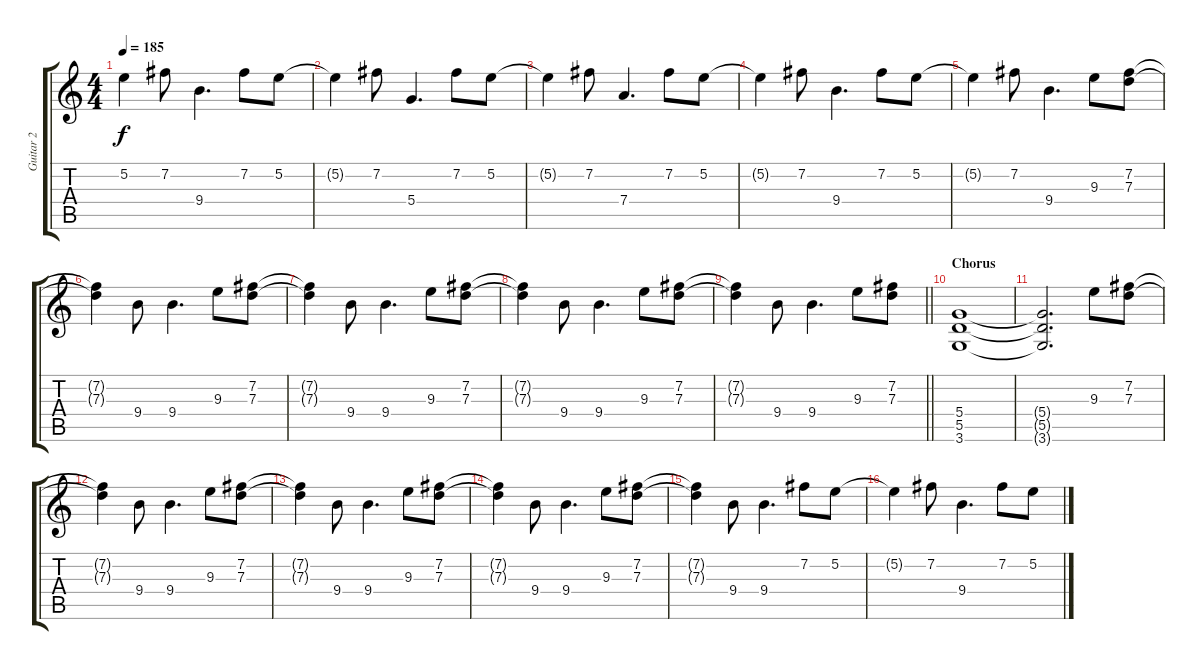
\track ("Guitar 2" "Guitar 2") {instrument distortionguitar}
\staff {score tabs}
\tuning (E4 B3 G3 D3 A2 E2) {hide}
\ts (4 4)
\tempo 185
\clef g2
\ks c
5.2{t}.4{dy f} 7.2.8 9.4.4{d} 7.2.8 5.2.8 |
5.2{t}.4 7.2.8 5.4.4{d} 7.2.8 5.2.8 |
5.2{t}.4 7.2.8 7.4.4{d} 7.2.8 5.2.8 |
5.2{t}.4 7.2.8 9.4.4{d} 7.2.8 5.2.8 |
5.2{t}.4 7.2.8 9.4.4{d} 9.3.8 (7.2 7.3).8 |
(7.2{t} 7.3{t}).4 9.4.8 9.4.4{d} 9.3.8 (7.2 7.3).8 |
(7.2{t} 7.3{t}).4 9.4.8 9.4.4{d} 9.3.8 (7.2 7.3).8 |
(7.2{t} 7.3{t}).4 9.4.8 9.4.4{d} 9.3.8 (7.2 7.3).8 |
\barLineRight lightlight
(7.2{t} 7.3{t}).4 9.4.8 9.4.4{d} 9.3.8 (7.2 7.3).8 |
\section ("" "Chorus")
(5.4 5.5 3.6).1 |
(5.4{t} 5.5{t} 3.6{t}).2{d} 9.3.8 (7.2 7.3).8 |
(7.2{t} 7.3{t}).4 9.4.8 9.4.4{d} 9.3.8 (7.2 7.3).8 |
(7.2{t} 7.3{t}).4 9.4.8 9.4.4{d} 9.3.8 (7.2 7.3).8 |
(7.2{t} 7.3{t}).4 9.4.8 9.4.4{d} 9.3.8 (7.2 7.3).8 |
(7.2{t} 7.3{t}).4 9.4.8 9.4.4{d} 7.2.8 5.2.8 |
5.2{t}.4 7.2.8 9.4.4{d} 7.2.8 5.2.8
